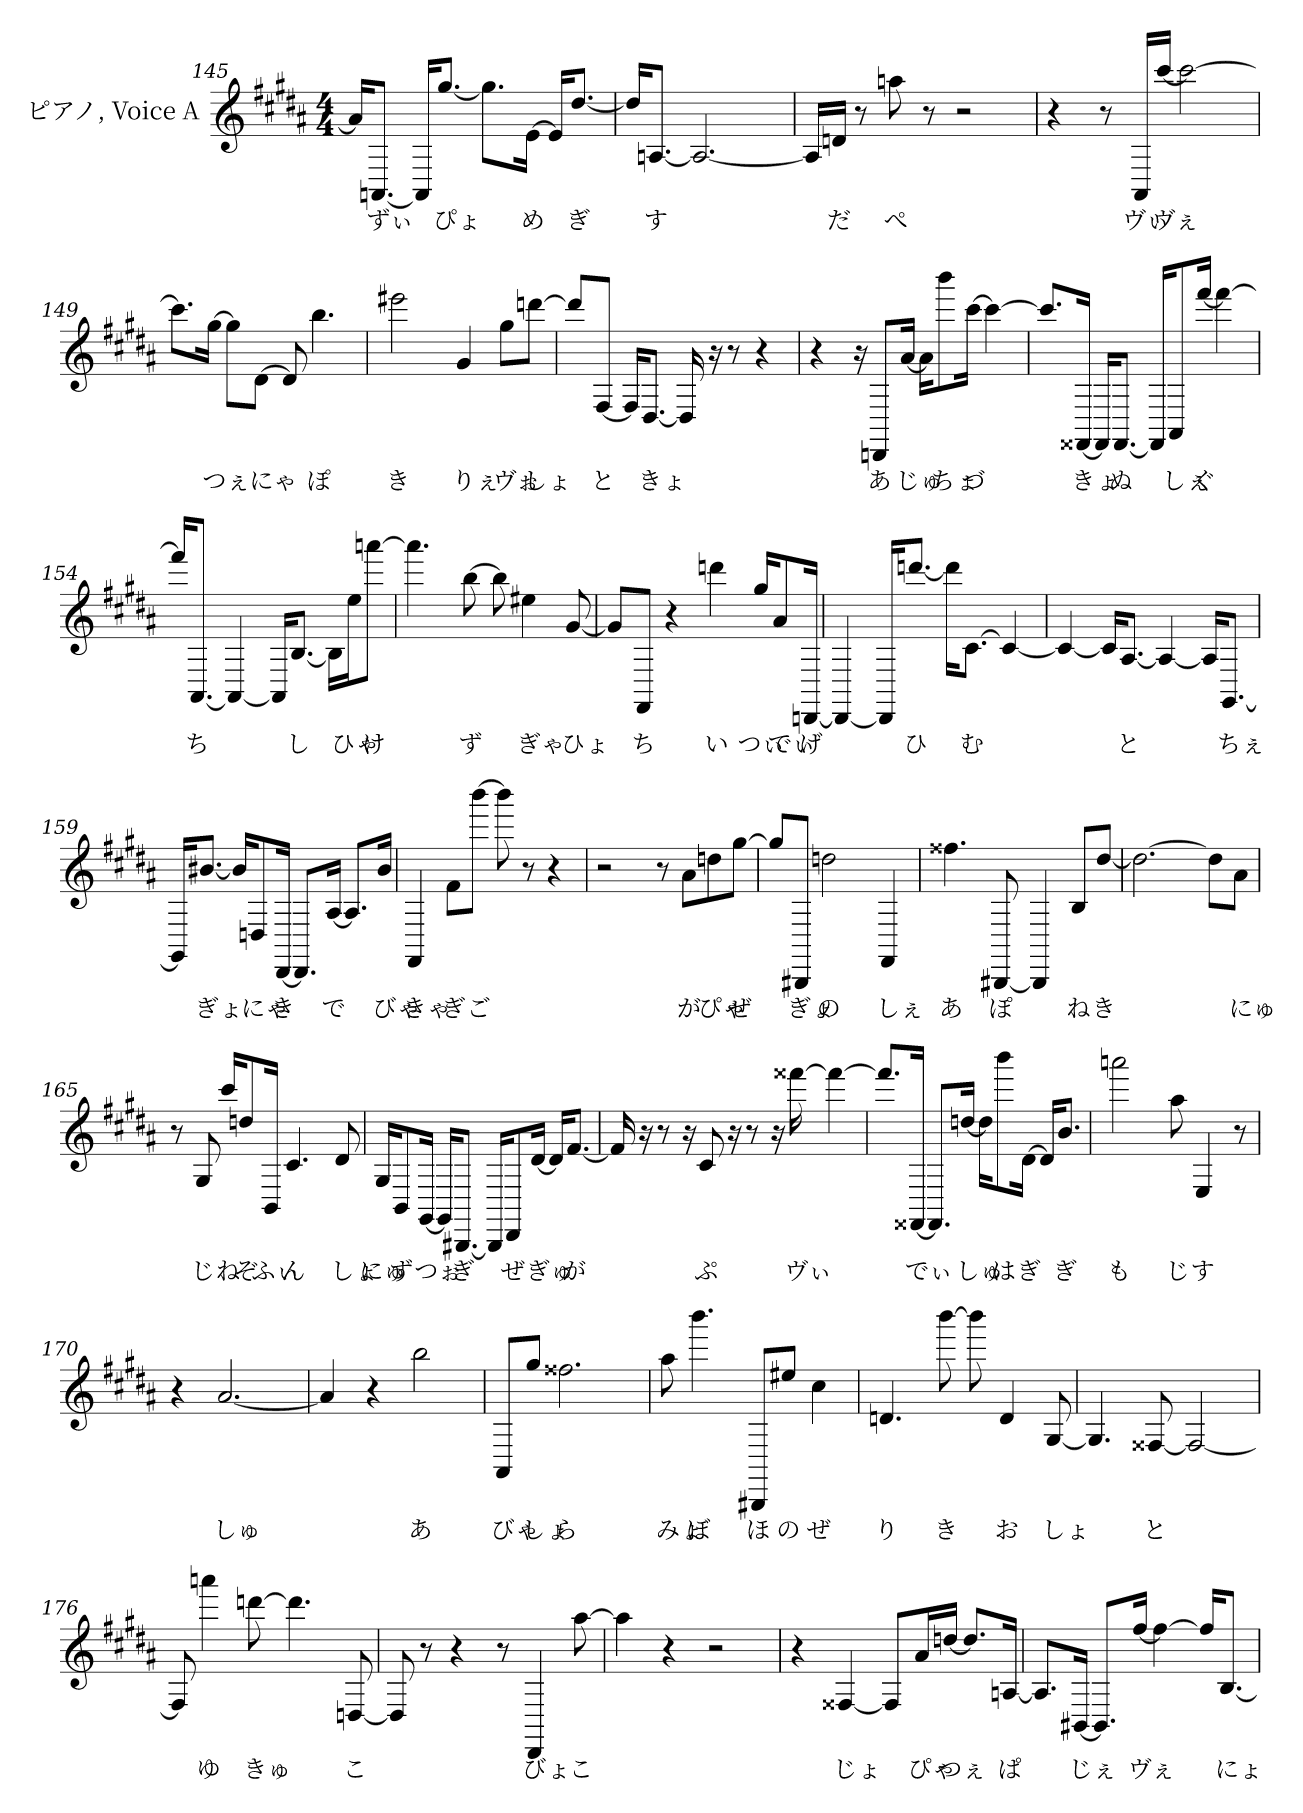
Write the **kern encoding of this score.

**kern	**text
*part1	*part1
*staff1	*staff1
*I"ピアノ, Voice A	*
*clefG2	*
*k[f#c#g#d#a#]	*
*M4/4	*
=145	=145
16a/KL]	.
!	!LO:LY:b
[8.AAn/J	ずぃ
16AA/KL]	.
!	!LO:LY:b
[8.gg#/J	ぴょ
8.gg#\L]	.
!	!LO:LY:b
[16e\Jk	め
16e/KL]	.
!	!LO:LY:b
[8.dd#/J	ぎ
=146	=146
16dd#/KL]	.
!	!LO:LY:b
[8.An/J	す
2.A/_	.
=147	=147
16A/LL]	.
!	!LO:LY:b
16dn/JJ	だ
8r	.
!	!LO:LY:b
8aan\	ぺ
8r	.
2r	.
=148	=148
4r	.
8r	.
!	!LO:LY:b
16AA#/LL	ヴぃ
!	!LO:LY:b
[16ccc#/JJ	ヴぇ
2ccc#\_	.
!!LO:PB:g=z
=149	=149
8.ccc#\L]	.
!	!LO:LY:b
[16gg#\Jk	つぇ
8gg#\L]	.
!	!LO:LY:b
[8d#\J	にゃ
8d#/]	.
!	!LO:LY:b
4.bb\	ぽ
=150	=150
!	!LO:LY:b
2eee#X\	き
!	!LO:LY:b
4g#/	りぇ
!	!LO:LY:b
8gg#\L	ヴぉ
!	!LO:LY:b
[8dddn\J	しょ
=151	=151
8ddd/L]	.
!	!LO:LY:b
[8F#/J	と
16F#/KL]	.
!	!LO:LY:b
[8.D#/J	きょ
16D#/]	.
16r	.
8r	.
4r	.
=152	=152
4r	.
16r	.
!	!LO:LY:b
8DDn/L	あ
!	!LO:LY:b
[16a#/Jk	じゅ
16a#\KL]	.
!	!LO:LY:b
8bbb\	ちょ
!	!LO:LY:b
[16ccc#\Jk	づ
4ccc#\_	.
!!LO:LB:g=z
=153	=153
8.ccc#/L]	.
!	!LO:LY:b
[16FF##X/Jk	きょ
16FF##/KL]	.
!	!LO:LY:b
[8.FF##/J	ぬ
16FF##/KL]	.
!	!LO:LY:b
8AA#/	しぇ
!	!LO:LY:b
[16fff#/Jk	ぐ
4fff#\_	.
=154	=154
16fff#/KL]	.
!	!LO:LY:b
[8.AA#/J	ち
4AA#/_	.
16AA#/KL]	.
!	!LO:LY:b
[8.B/J	し
16B\LL]	.
!	!LO:LY:b
16ee\J	ひゃ
!	!LO:LY:b
[8aaan\J	け
=155	=155
4.aaa\]	.
!	!LO:LY:b
[8bb\	ず
8bb\]	.
!	!LO:LY:b
4ee#X\	ぎゃ
!	!LO:LY:b
[8g#/	ひょ
=156	=156
8g#/L]	.
!	!LO:LY:b
8FF#/J	ち
4r	.
!	!LO:LY:b
4dddn\	い
!	!LO:LY:b
16gg#/KL	つぃ
!	!LO:LY:b
8a#/	でぃ
!	!LO:LY:b
[16DDn/Jk	げ
!!LO:LB:g=z
=157	=157
4DD/_	.
16DD/KL]	.
!	!LO:LY:b
[8.dddn/J	ひ
16ddd\KL]	.
!	!LO:LY:b
[8.c#\J	む
4c#/_	.
=158	=158
4c#/_	.
16c#/KL]	.
!	!LO:LY:b
[8.A#/J	と
4A#/_	.
16A#/KL]	.
!	!LO:LY:b
[8.GG#/J	ちぇ
=159	=159
16GG#/KL]	.
!	!LO:LY:b
[8.b#X/J	ぎょ
16b#/KL]	.
!	!LO:LY:b
8Dn/	にゃ
!	!LO:LY:b
[16DD#/Jk	き
8.DD#/L]	.
!	!LO:LY:b
[16A#/Jk	で
8.A#/L]	.
!	!LO:LY:b
16b#/Jk	びゃ
=160	=160
!	!LO:LY:b
4FF#/	きゃ
!	!LO:LY:b
8f#\L	ぎ
!	!LO:LY:b
[8bbb\J	ご
8bbb\]	.
8r	.
4r	.
!!LO:LB:g=z
=161	=161
2r	.
8r	.
!	!LO:LY:b
8a#\L	が
!	!LO:LY:b
8ddn\	ぴゃ
!	!LO:LY:b
[8gg#\J	ぜ
=162	=162
8gg#/L]	.
!	!LO:LY:b
8BBB#X/J	ぎょ
!	!LO:LY:b
2ddn\	の
!	!LO:LY:b
4FF#/	しぇ
=163	=163
!	!LO:LY:b
4.ff##X\	あ
!	!LO:LY:b
[8BBB#X/	ぽ
4BBB#/]	.
!	!LO:LY:b
8B/L	ね
!	!LO:LY:b
[8dd#/J	き
=164	=164
2.dd#\_	.
8dd#\L]	.
!	!LO:LY:b
8a#\J	にゅ
=165	=165
8r	.
!	!LO:LY:b
8G#/	じ
!	!LO:LY:b
16ccc#/KL	ね
!	!LO:LY:b
8ddn/	ぞ
!	!LO:LY:b
16BB/Jk	ふぃ
!	!LO:LY:b
4.c#/	ん
!	!LO:LY:b
8d#/	しょ
!!LO:LB:g=z
=166	=166
!	!LO:LY:b
16G#/KL	にゅ
!	!LO:LY:b
8BB/	ず
!	!LO:LY:b
[16GG#/Jk	つぉ
16GG#/KL]	.
!	!LO:LY:b
[8.BBB#X/J	ぎ
16BBB#/KL]	.
!	!LO:LY:b
8DD#/	ぜ
!	!LO:LY:b
[16d#/Jk	ぎゅ
16d#/KL]	.
!	!LO:LY:b
[8.f#/J	が
=167	=167
16f#/]	.
16r	.
8r	.
16r	.
!	!LO:LY:b
8c#/	ぷ
16r	.
8r	.
16r	.
!	!LO:LY:b
[16fff##X\	ヴぃ
4fff##\_	.
=168	=168
8.fff##/L]	.
!	!LO:LY:b
[16FF##X/Jk	でぃ
8.FF##/L]	.
!	!LO:LY:b
[16ddn/Jk	しゅ
16dd\KL]	.
!	!LO:LY:b
8bbb\	は
!	!LO:LY:b
[16d#\Jk	ぎ
16d#/KL]	.
!	!LO:LY:b
8.b/J	ぎ
=169	=169
!	!LO:LY:b
2aaan\	も
!	!LO:LY:b
8aa#\	じ
!	!LO:LY:b
4E/	す
8r	.
!!LO:LB:g=z
=170	=170
4r	.
!	!LO:LY:b
[2.a#/	しゅ
=171	=171
4a#/]	.
4r	.
!	!LO:LY:b
2bb\	あ
=172	=172
!	!LO:LY:b
8AA#/L	びゃ
!	!LO:LY:b
8gg#/J	しょ
!	!LO:LY:b
2.ff##X\	ら
=173	=173
!	!LO:LY:b
8aa#\	みょ
!	!LO:LY:b
4.bbb\	ぼ
!	!LO:LY:b
8BBB#X/L	ほ
!	!LO:LY:b
8ee#X/J	の
!	!LO:LY:b
4cc#\	ぜ
=174	=174
!	!LO:LY:b
4.dn/	り
!	!LO:LY:b
[8bbb\	き
8bbb\]	.
!	!LO:LY:b
4d/	お
!	!LO:LY:b
[8G#/	しょ
=175	=175
4.G#/]	.
!	!LO:LY:b
[8F##X/	と
2F##/_	.
!!LO:PB:g=z
=176	=176
8F##/]	.
!	!LO:LY:b
4aaan\	ゆ
!	!LO:LY:b
[8dddn\	きゅ
4.ddd\]	.
!	!LO:LY:b
[8Dn/	こ
=177	=177
8D/]	.
8r	.
4r	.
8r	.
!	!LO:LY:b
4DD#/	びょ
!	!LO:LY:b
[8aa#\	こ
=178	=178
4aa#\]	.
4r	.
2r	.
=179	=179
4r	.
!	!LO:LY:b
[4F##X/	じょ
8F##/L]	.
!	!LO:LY:b
16a#/L	ぴゃ
!	!LO:LY:b
[16ddn/JJ	つぇ
8.dd/L]	.
!	!LO:LY:b
[16An/Jk	ぱ
=180	=180
8.A/L]	.
!	!LO:LY:b
[16BB#X/Jk	じぇ
8.BB#/L]	.
!	!LO:LY:b
[16ff#/Jk	ヴぇ
4ff#\_	.
16ff#/KL]	.
!	!LO:LY:b
[8.B/J	にょ
=	=
*-	*-
